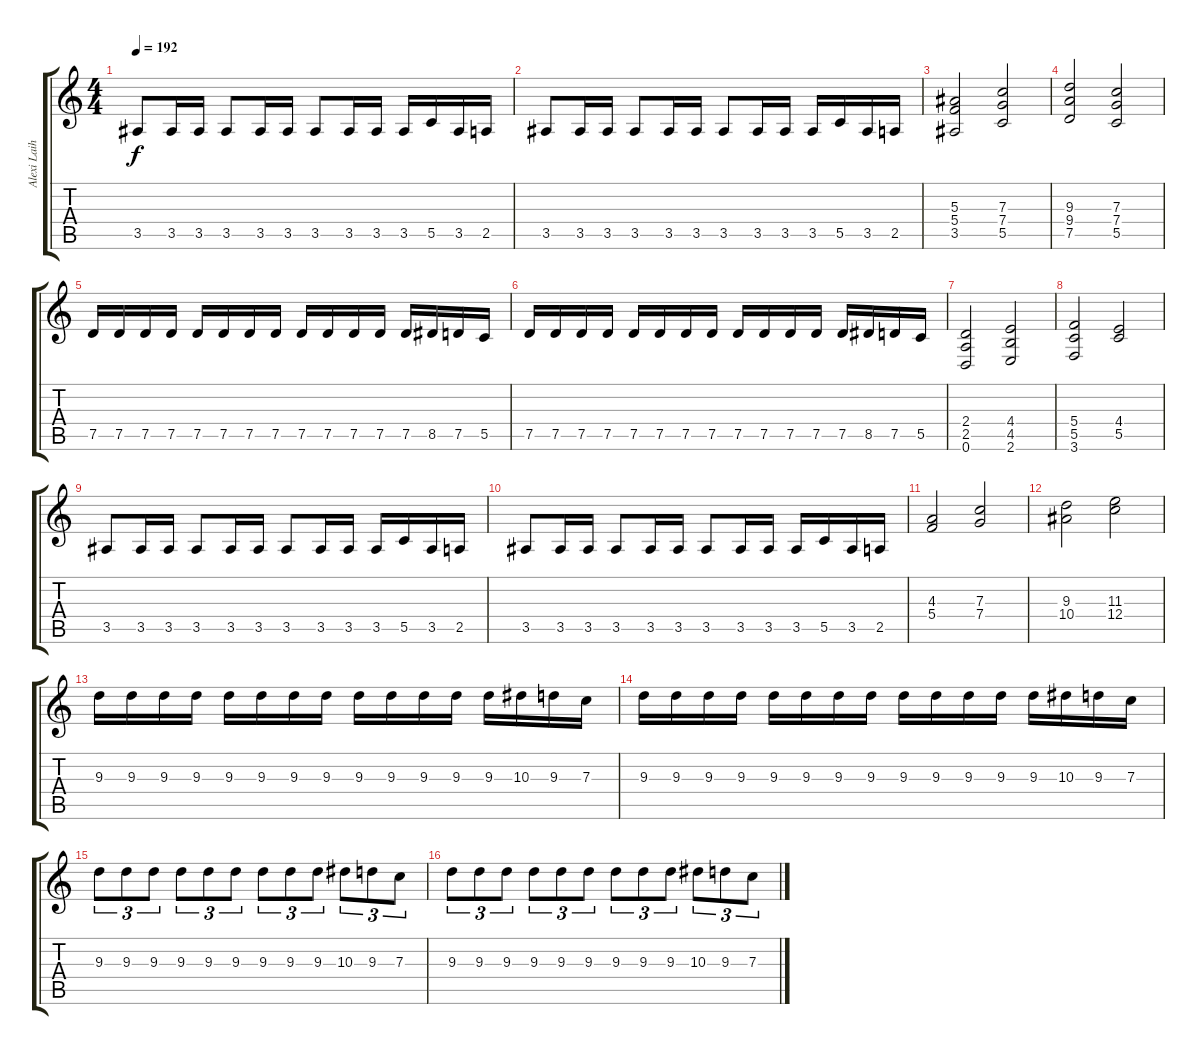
\track ("Alexi Laiho" "Alexi Laih") {instrument distortionguitar}
\staff {score tabs}
\tuning (D4 A3 F3 C3 G2 D2) {hide}
\ts (4 4)
\tempo 192
\clef g2
\ks c
3.5.8{dy f} 3.5.16 3.5.16 3.5.8 3.5.16 3.5.16 3.5.8 3.5.16 3.5.16 3.5.16 5.5.16 3.5.16 2.5.16 |
3.5.8 3.5.16 3.5.16 3.5.8 3.5.16 3.5.16 3.5.8 3.5.16 3.5.16 3.5.16 5.5.16 3.5.16 2.5.16 |
(5.3 5.4 3.5).2 (7.3 7.4 5.5).2 |
(9.3 9.4 7.5).2 (7.3 7.4 5.5).2 |
7.5.16 7.5.16 7.5.16 7.5.16 7.5.16 7.5.16 7.5.16 7.5.16 7.5.16 7.5.16 7.5.16 7.5.16 7.5.16 8.5.16 7.5.16 5.5.16 |
7.5.16 7.5.16 7.5.16 7.5.16 7.5.16 7.5.16 7.5.16 7.5.16 7.5.16 7.5.16 7.5.16 7.5.16 7.5.16 8.5.16 7.5.16 5.5.16 |
(2.4 2.5 0.6).2 (4.4 4.5 2.6).2 |
(5.4 5.5 3.6).2 (4.4 5.5).2 |
3.5.8 3.5.16 3.5.16 3.5.8 3.5.16 3.5.16 3.5.8 3.5.16 3.5.16 3.5.16 5.5.16 3.5.16 2.5.16 |
3.5.8 3.5.16 3.5.16 3.5.8 3.5.16 3.5.16 3.5.8 3.5.16 3.5.16 3.5.16 5.5.16 3.5.16 2.5.16 |
(4.3 5.4).2 (7.3 7.4).2 |
(9.3 10.4).2 (11.3 12.4).2 |
9.3.16 9.3.16 9.3.16 9.3.16 9.3.16 9.3.16 9.3.16 9.3.16 9.3.16 9.3.16 9.3.16 9.3.16 9.3.16 10.3.16 9.3.16 7.3.16 |
9.3.16 9.3.16 9.3.16 9.3.16 9.3.16 9.3.16 9.3.16 9.3.16 9.3.16 9.3.16 9.3.16 9.3.16 9.3.16 10.3.16 9.3.16 7.3.16 |
9.3.8{tu (3 2)} 9.3.8{tu (3 2)} 9.3.8{tu (3 2)} 9.3.8{tu (3 2)} 9.3.8{tu (3 2)} 9.3.8{tu (3 2)} 9.3.8{tu (3 2)} 9.3.8{tu (3 2)} 9.3.8{tu (3 2)} 10.3.8{tu (3 2)} 9.3.8{tu (3 2)} 7.3.8{tu (3 2)} |
9.3.8{tu (3 2)} 9.3.8{tu (3 2)} 9.3.8{tu (3 2)} 9.3.8{tu (3 2)} 9.3.8{tu (3 2)} 9.3.8{tu (3 2)} 9.3.8{tu (3 2)} 9.3.8{tu (3 2)} 9.3.8{tu (3 2)} 10.3.8{tu (3 2)} 9.3.8{tu (3 2)} 7.3.8{tu (3 2)}
